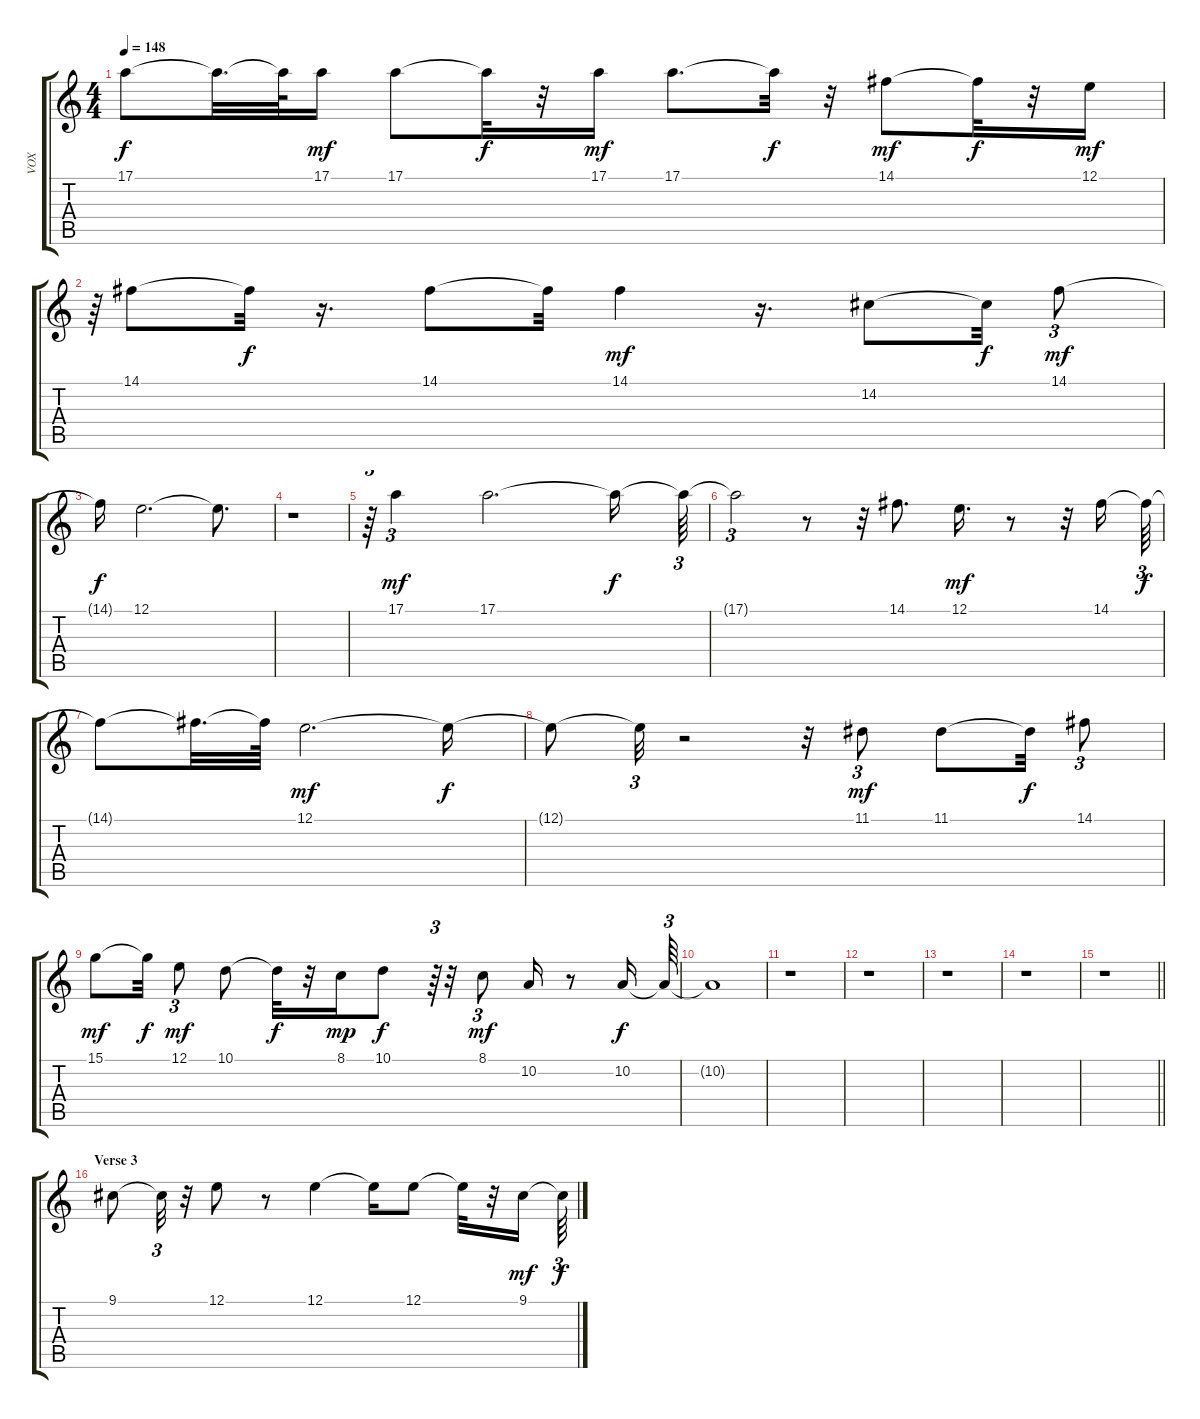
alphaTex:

\track ("VOX" "VOX") {instrument lead3calliope}
\staff {score tabs}
\tuning (E4 B3 G3 D3 A2 E2) {hide}
\ts (4 4)
\tempo 148
\clef g2
\ks c
17.1{t}.8{dy f} 17.1{t}.32{d} 17.1{t}.64 17.1.16{dy mf} 17.1.8 17.1{t}.32{dy f} r.32 17.1.16{dy mf} 17.1.8{d} 17.1{t}.32{dy f} r.32 14.1.8{dy mf} 14.1{t}.32{dy f} r.32 12.1.16{dy mf} |
r.64{tu (3 2)} 14.1.8 14.1{t}.32{dy f} r.16{d} 14.1.8 14.1{t}.32 14.1.4{dy mf} r.16{d} 14.2.8 14.2{t}.32{dy f} 14.1.8{tu (3 2) dy mf} |
14.1{t}.16{dy f} 12.1.2{d} 12.1{t}.8{d} |
r.1 |
r.64{tu (3 2)} 17.1.4{tu (3 2) dy mf} 17.1.2{d} 17.1{t}.16{dy f} 17.1{t}.64{tu (3 2)} |
17.1{t}.2{tu (3 2)} r.8 r.32 14.1.8{d} 12.1.16{d dy mf} r.8 r.32 14.1.16 14.1{t}.64{tu (3 2) dy f} |
14.1{t}.8 14.1{t}.32{d} 14.1{t}.64 12.1.2{d dy mf} 12.1{t}.16{dy f} |
12.1{t}.8 12.1{t}.32{tu (3 2)} r.2 r.32 11.1.8{tu (3 2) dy mf} 11.1.8 11.1{t}.32{dy f} 14.1.8{tu (3 2)} |
15.1.8{dy mf} 15.1{t}.32{dy f} 12.1.8{tu (3 2) dy mf} 10.1.8 10.1{t}.32{dy f} r.32 8.1.16{dy mp} 10.1.8{dy f} r.64{tu (3 2)} r.32 8.1.8{tu (3 2) dy mf} 10.2.16 r.8 10.2.16{dy f} 10.2{t}.64{tu (3 2)} |
10.2{t}.1 |
r.1 |
r.1 |
r.1 |
r.1 |
\barLineRight lightlight
r.1 |
\section ("" "Verse 3")
9.1.8 9.1{t}.32{tu (3 2)} r.32 12.1.8 r.8 12.1.4 12.1{t}.16 12.1.8 12.1{t}.32 r.32 9.1.16{dy mf} 9.1{t}.64{tu (3 2) dy f}
